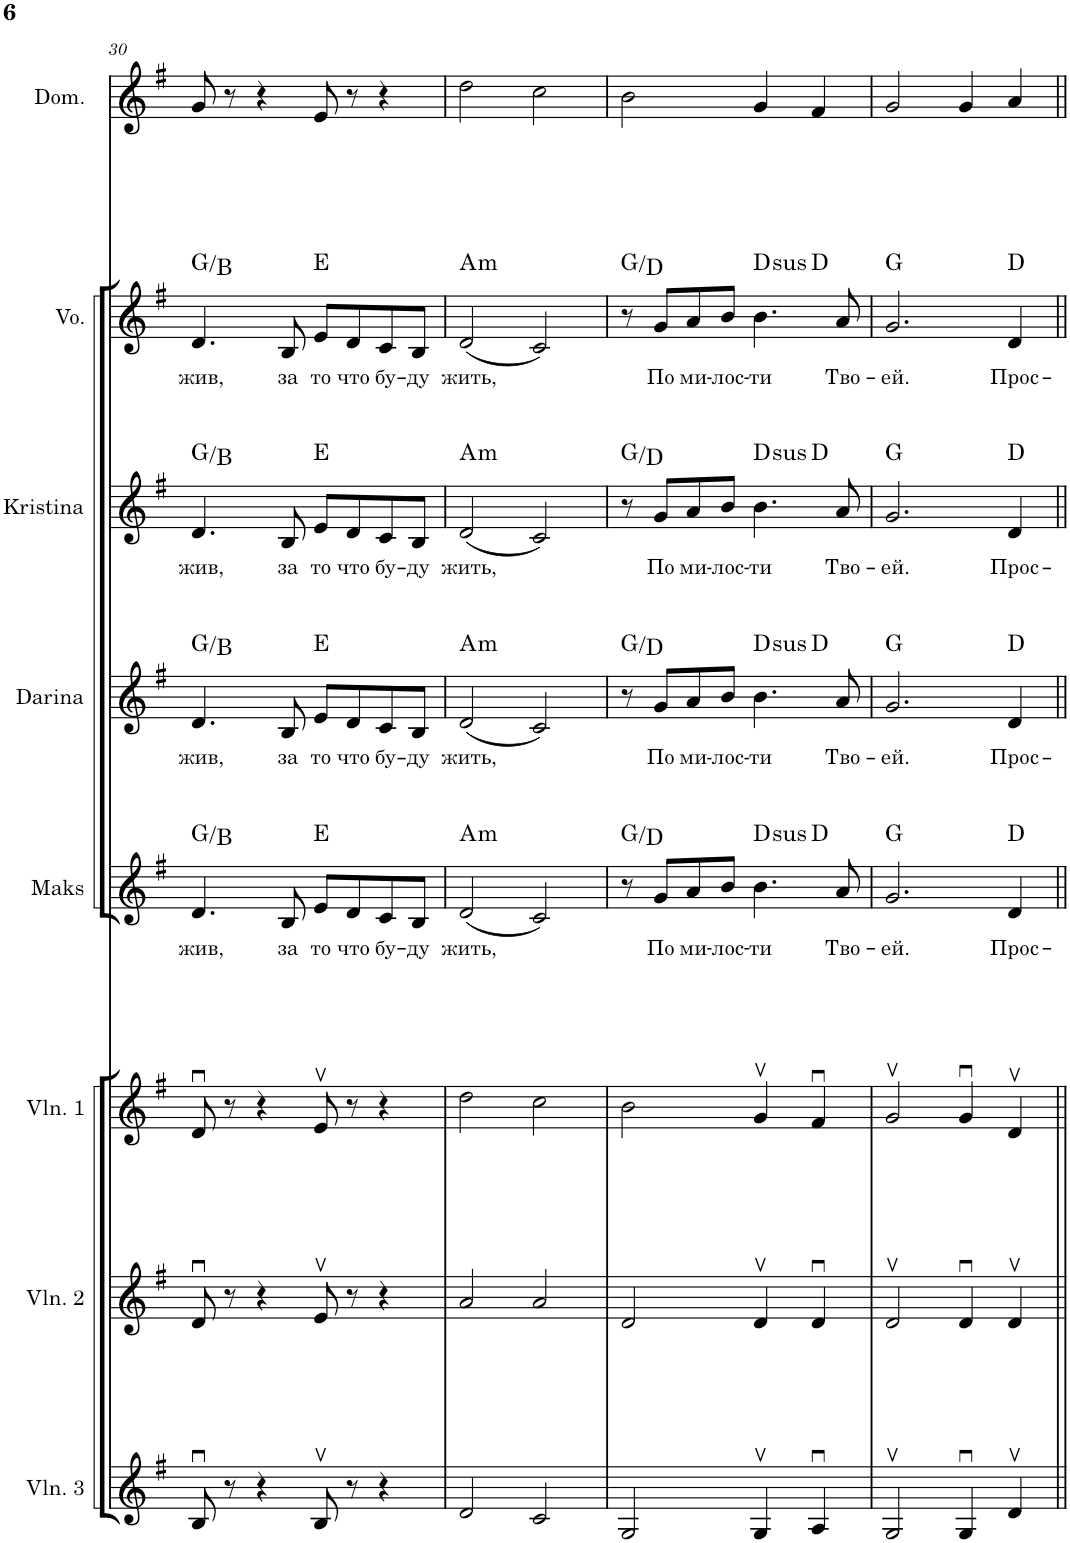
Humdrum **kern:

**kern	**kern	**kern	**kern	**text	**harte	**kern	**text	**harte	**kern	**text	**harte	**kern	**text	**harte	**kern
*part8	*part7	*part6	*part5	*part5	*part5	*part4	*part4	*part4	*part3	*part3	*part3	*part2	*part2	*part2	*part1
*staff8	*staff7	*staff6	*staff5	*staff5	*	*staff4	*staff4	*	*staff3	*staff3	*	*staff2	*staff2	*	*staff1
*I"Violin 3	*I"Violin 2	*I"Violin 1	*I"Maks	*	*	*I"Darina	*	*	*I"Kristina	*	*	*I"Voice	*	*	*I"Domra
*I'Vln. 3	*I'Vln. 2	*I'Vln. 1	*I'Maks	*	*	*I'Darina	*	*	*I'Kristina	*	*	*I'Vo.	*	*	*I'Dom.
!!LO:PB:g=z
*clefG2	*clefG2	*clefG2	*clefG2	*	*	*clefG2	*	*	*clefG2	*	*	*clefG2	*	*	*clefG2
*k[f#]	*k[f#]	*k[f#]	*k[f#]	*	*	*k[f#]	*	*	*k[f#]	*	*	*k[f#]	*	*	*k[f#]
*M4/4	*M4/4	*M4/4	*M4/4	*	*	*M4/4	*	*	*M4/4	*	*	*M4/4	*	*	*M4/4
=30	=30	=30	=30	=30	=30	=30	=30	=30	=30	=30	=30	=30	=30	=30	=30
!	!	!	!	!LO:LY:b	!	!	!LO:LY:b	!	!	!LO:LY:b	!	!	!LO:LY:b	!	!
8Bu/	8du/	8du/	4.d/	жив,	G:maj/3	4.d/	жив,	G:maj/3	4.d/	жив,	G:maj/3	4.d/	жив,	G:maj/3	8g/
8r	8r	8r	.	.	.	.	.	.	.	.	.	.	.	.	8r
4r	4r	4r	.	.	.	.	.	.	.	.	.	.	.	.	4r
!	!	!	!	!LO:LY:b	!	!	!LO:LY:b	!	!	!LO:LY:b	!	!	!LO:LY:b	!	!
.	.	.	8B/	за	.	8B/	за	.	8B/	за	.	8B/	за	.	.
!	!	!	!	!LO:LY:b	!	!	!LO:LY:b	!	!	!LO:LY:b	!	!	!LO:LY:b	!	!
8Bv/	8ev/	8ev/	8e/L	то	E:maj	8e/L	то	E:maj	8e/L	то	E:maj	8e/L	то	E:maj	8e/
!	!	!	!	!LO:LY:b	!	!	!LO:LY:b	!	!	!LO:LY:b	!	!	!LO:LY:b	!	!
8r	8r	8r	8d/	что	.	8d/	что	.	8d/	что	.	8d/	что	.	8r
!	!	!	!	!LO:LY:b	!	!	!LO:LY:b	!	!	!LO:LY:b	!	!	!LO:LY:b	!	!
4r	4r	4r	8c/	бу-	.	8c/	бу-	.	8c/	бу-	.	8c/	бу-	.	4r
!	!	!	!	!LO:LY:b	!	!	!LO:LY:b	!	!	!LO:LY:b	!	!	!LO:LY:b	!	!
.	.	.	8B/J	-ду	.	8B/J	-ду	.	8B/J	-ду	.	8B/J	-ду	.	.
=31	=31	=31	=31	=31	=31	=31	=31	=31	=31	=31	=31	=31	=31	=31	=31
!	!	!	!	!LO:LY:b	!LO:H:kt=m	!	!LO:LY:b	!LO:H:kt=m	!	!LO:LY:b	!LO:H:kt=m	!	!LO:LY:b	!LO:H:kt=m	!
2d/	2a/	2dd\	(2d/	жить,	A:min	(2d/	жить,	A:min	(2d/	жить,	A:min	(2d/	жить,	A:min	2dd\
2c/	2a/	2cc\	2c/)	.	.	2c/)	.	.	2c/)	.	.	2c/)	.	.	2cc\
=32	=32	=32	=32	=32	=32	=32	=32	=32	=32	=32	=32	=32	=32	=32	=32
*	*	*	*^	*	*	*^	*	*	*^	*	*	*^	*	*	*
2G/	2d/	2b\	8r	2.ryy	.	G:maj/5	8r	2.ryy	.	G:maj/5	8r	2.ryy	.	G:maj/5	8r	2.ryy	.	G:maj/5	2b\
!	!	!	!	!	!LO:LY:b	!	!	!	!LO:LY:b	!	!	!	!LO:LY:b	!	!	!	!LO:LY:b	!	!
.	.	.	8g/L	.	По	.	8g/L	.	По	.	8g/L	.	По	.	8g/L	.	По	.	.
!	!	!	!	!	!LO:LY:b	!	!	!	!LO:LY:b	!	!	!	!LO:LY:b	!	!	!	!LO:LY:b	!	!
.	.	.	8a/	.	ми-	.	8a/	.	ми-	.	8a/	.	ми-	.	8a/	.	ми-	.	.
!	!	!	!	!	!LO:LY:b	!	!	!	!LO:LY:b	!	!	!	!LO:LY:b	!	!	!	!LO:LY:b	!	!
.	.	.	8b/J	.	-лос-	.	8b/J	.	-лос-	.	8b/J	.	-лос-	.	8b/J	.	-лос-	.	.
!	!	!	!	!	!LO:LY:b	!LO:H:kt=sus	!	!	!LO:LY:b	!LO:H:kt=sus	!	!	!LO:LY:b	!LO:H:kt=sus	!	!	!LO:LY:b	!LO:H:kt=sus	!
4Gv/	4dv/	4gv/	4.b\	.	-ти	D:sus4	4.b\	.	-ти	D:sus4	4.b\	.	-ти	D:sus4	4.b\	.	-ти	D:sus4	4g/
4Au/	4du/	4f#u/	.	4ryy	.	D:maj	.	4ryy	.	D:maj	.	4ryy	.	D:maj	.	4ryy	.	D:maj	4f#/
!	!	!	!	!	!LO:LY:b	!	!	!	!LO:LY:b	!	!	!	!LO:LY:b	!	!	!	!LO:LY:b	!	!
.	.	.	8a/	.	Тво-	.	8a/	.	Тво-	.	8a/	.	Тво-	.	8a/	.	Тво-	.	.
=33	=33	=33	=33	=33	=33	=33	=33	=33	=33	=33	=33	=33	=33	=33	=33	=33	=33	=33	=33
!	!	!	!	!	!LO:LY:b	!	!	!	!LO:LY:b	!	!	!	!LO:LY:b	!	!	!	!LO:LY:b	!	!
*	*	*	*v	*v	*	*	*	*	*	*	*v	*v	*	*	*v	*v	*	*	*
*	*	*	*	*	*	*v	*v	*	*	*	*	*	*	*	*	*
2Gv/	2dv/	2gv/	2.g/	-ей.	G:maj	2.g/	-ей.	G:maj	2.g/	-ей.	G:maj	2.g/	-ей.	G:maj	2g/
4Gu/	4du/	4gu/	.	.	.	.	.	.	.	.	.	.	.	.	4g/
!	!	!	!	!LO:LY:b	!	!	!LO:LY:b	!	!	!LO:LY:b	!	!	!LO:LY:b	!	!
4dv/	4dv/	4dv/	4d/	Прос-	D:maj	4d/	Прос-	D:maj	4d/	Прос-	D:maj	4d/	Прос-	D:maj	4a/
=||	=||	=||	=||	=||	=||	=||	=||	=||	=||	=||	=||	=||	=||	=||	=||
*-	*-	*-	*-	*-	*-	*-	*-	*-	*-	*-	*-	*-	*-	*-	*-
